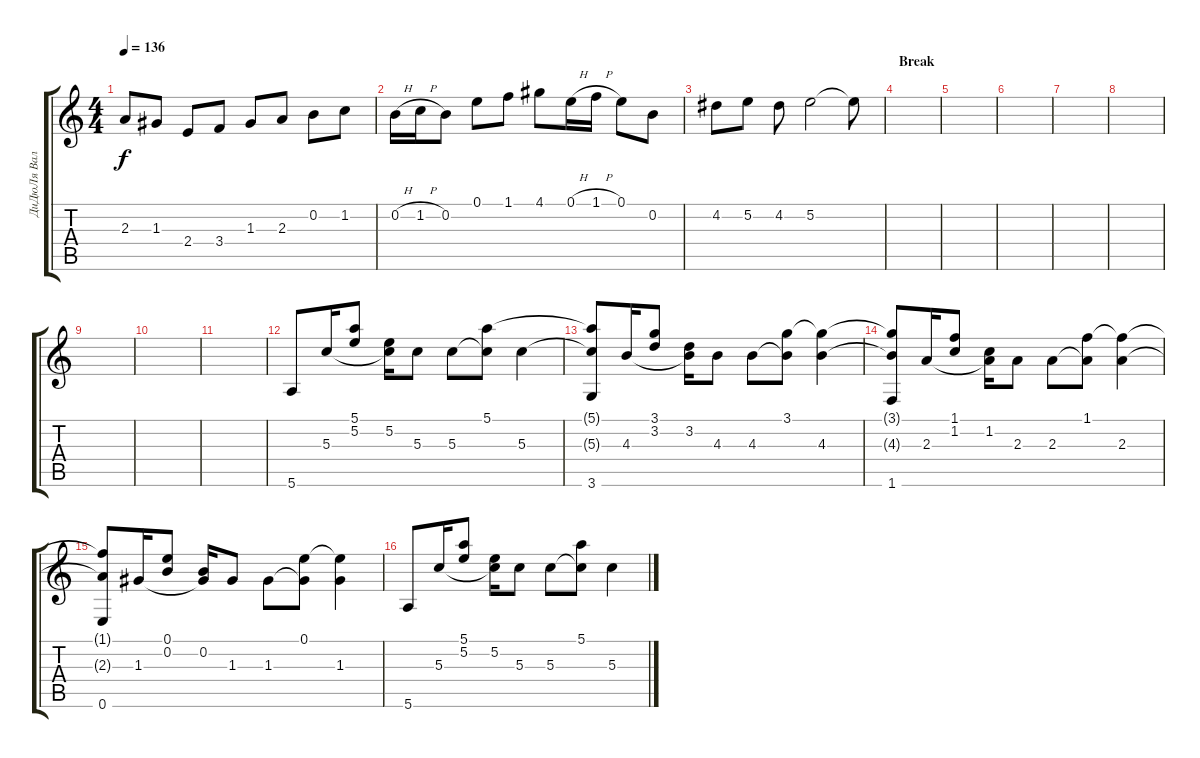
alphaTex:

\track ("ДиДюЛя Валерий - 1-ая гитара" "ДиДюЛя Вал") {instrument acousticguitarnylon}
\staff {score tabs}
\tuning (E4 B3 G3 D3 A2 E2) {hide}
\ts (4 4)
\tempo 136
\clef g2
\ks c
2.3.8{dy f} 1.3.8 2.4.8 3.4.8 1.3.8 2.3.8 0.2.8 1.2.8 |
0.2{h}.16 1.2{h}.16 0.2.8 0.1.8 1.1.8 4.1.8 0.1{h}.16 1.1{h}.16 0.1.8 0.2.8 |
4.2.8 5.2.8 4.2.8 5.2.2 5.2{t}.8 |
\section ("" "Break")
|
|
|
|
|
|
|
|
5.6.8 5.3.16 (5.1 5.2).8 (5.2 5.3{t}).16 5.3.8 5.3.8 (5.1 5.3{t}).8 5.3.4 |
(5.1{t} 5.3{t} 3.6).8 4.3.16 (3.1 3.2).8 (3.2 4.3{t}).16 4.3.8 4.3.8 (3.1 4.3{t}).8 (3.1{t} 4.3).4 |
(3.1{t} 4.3{t} 1.6).8 2.3.16 (1.1 1.2).8 (1.2 2.3{t}).16 2.3.8 2.3.8 (1.1 2.3{t}).8 (1.1{t} 2.3).4 |
(1.1{t} 2.3{t} 0.6).8 1.3.16 (0.1 0.2).8 (0.2 1.3{t}).16 1.3.8 1.3.8 (0.1 1.3{t}).8 (0.1{t} 1.3).4 |
5.6.8 5.3.16 (5.1 5.2).8 (5.2 5.3{t}).16 5.3.8 5.3.8 (5.1 5.3{t}).8 5.3.4
